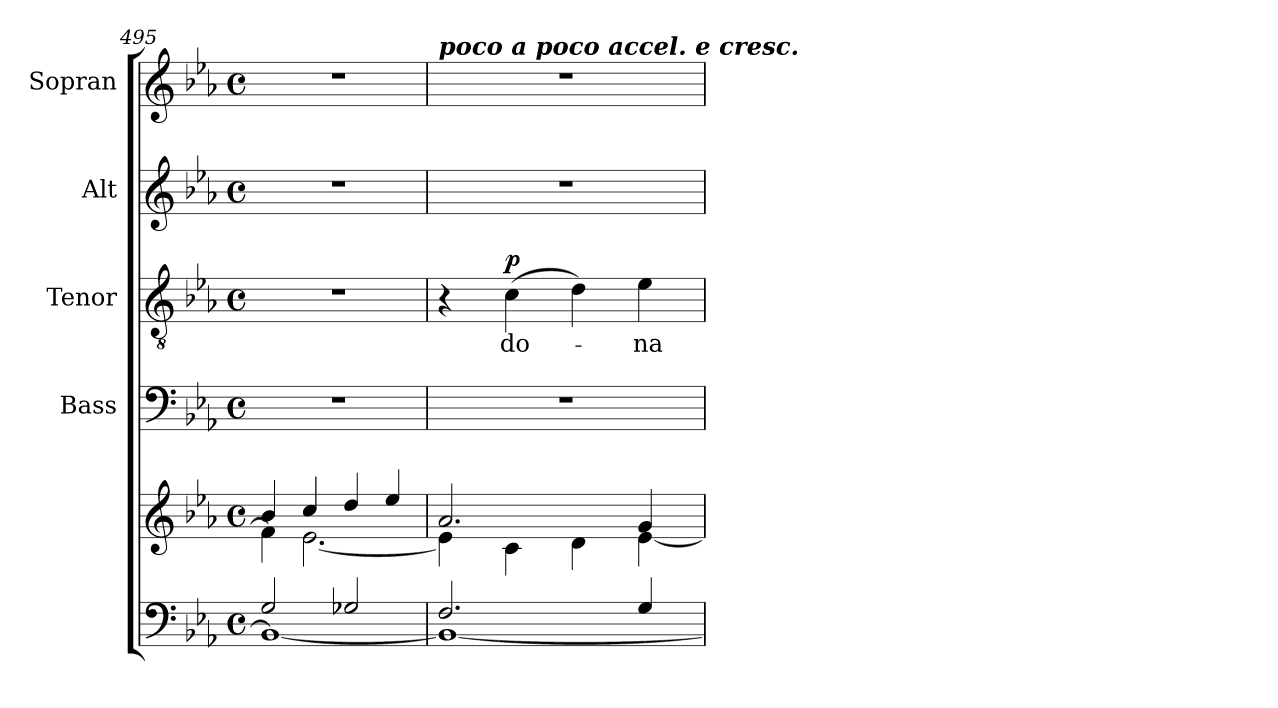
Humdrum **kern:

**kern	**kern	**kern	**kern	**text	**dynam	**kern	**kern
*part5	*part5	*part4	*part3	*part3	*part3	*part2	*part1
*staff6	*staff5	*staff4	*staff3	*staff3	*staff3	*staff2	*staff1
*	*	*I"Bass	*I"Tenor	*	*	*I"Alt	*I"Sopran
*	*	*I'B.	*I'T.	*	*	*I'A.	*I'S.
!!LO:PB:g=z
*clefF4	*clefG2	*clefF4	*clefGv2	*	*	*clefG2	*clefG2
*k[b-e-a-]	*k[b-e-a-]	*k[b-e-a-]	*k[b-e-a-]	*	*	*k[b-e-a-]	*k[b-e-a-]
*E-:	*E-:	*E-:	*E-:	*	*	*E-:	*E-:
*M4/4	*M4/4	*M4/4	*M4/4	*	*	*M4/4	*M4/4
*met(c)	*met(c)	*met(c)	*met(c)	*	*	*met(c)	*met(c)
=495	=495	=495	=495	=495	=495	=495	=495
*^	*^	*	*	*	*	*	*
2G/	1BB-_	4b-/	4f\]	1r	1r	.	.	1r	1r
.	.	4cc/	[<2.e-\	.	.	.	.	.	.
2G-X/	.	4dd/	.	.	.	.	.	.	.
.	.	4ee-/	.	.	.	.	.	.	.
=496	=496	=496	=496	=496	=496	=496	=496	=496	=496
!	!	!	!	!	!	!	!	!	!LO:TX:a:Bi:t=poco a poco accel. e cresc.
2.F/	1BB-_	2.a-/	4e-\]	1r	4r	.	.	1r	1r
!	!	!	!	!	!	!LO:LY:b	!LO:DY:a	!	!
.	.	.	4c\	.	(>4c\	do-	p	.	.
.	.	.	4d\	.	4d\)	.	.	.	.
!	!	!	!	!	!	!LO:LY:b	!	!	!
4G/	.	4g/	[<4e-\	.	4e-\	-na	.	.	.
*v	*v	*	*	*	*	*	*	*	*
*	*v	*v	*	*	*	*	*	*
=	=	=	=	=	=	=	=
*-	*-	*-	*-	*-	*-	*-	*-
